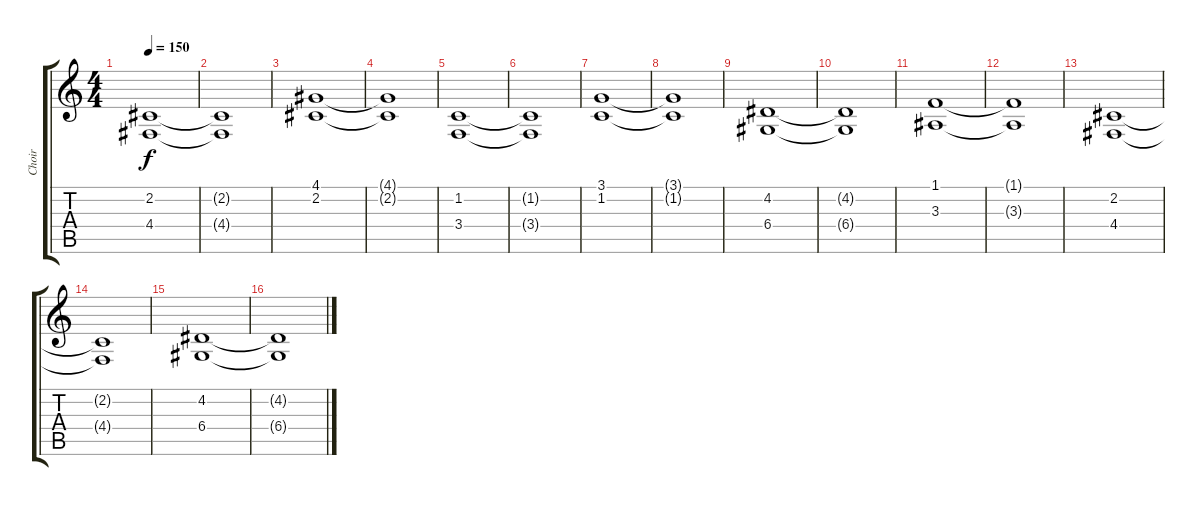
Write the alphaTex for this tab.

\track ("Choir" "Choir") {instrument choiraahs}
\staff {score tabs}
\tuning (E4 B3 G3 D3 A2 E2) {hide}
\ts (4 4)
\tempo 150
\clef g2
\ks c
(2.2 4.4).1{dy f} |
(2.2{t} 4.4{t}).1 |
(4.1 2.2).1 |
(4.1{t} 2.2{t}).1 |
(1.2 3.4).1 |
(1.2{t} 3.4{t}).1 |
(3.1 1.2).1 |
(3.1{t} 1.2{t}).1 |
(4.2 6.4).1 |
(4.2{t} 6.4{t}).1 |
(1.1 3.3).1 |
(1.1{t} 3.3{t}).1 |
(2.2 4.4).1 |
(2.2{t} 4.4{t}).1 |
(4.2 6.4).1 |
(4.2{t} 6.4{t}).1
